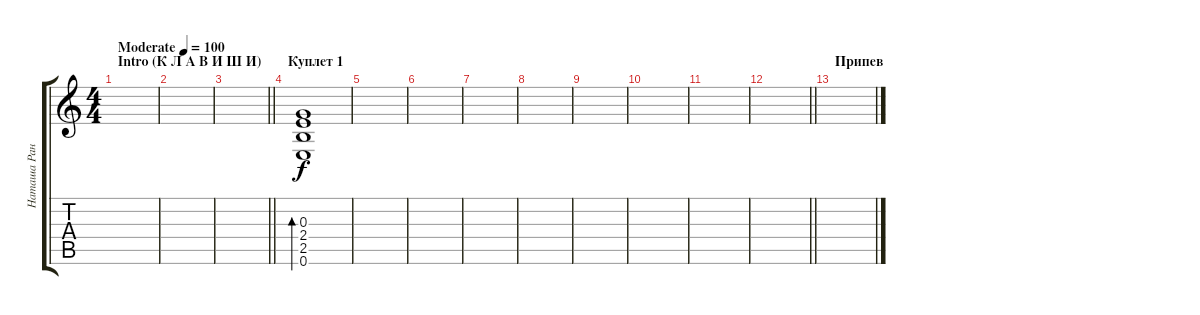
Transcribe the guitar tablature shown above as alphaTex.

\track ("Наташа Ранетка" "Наташа Ран") {instrument overdrivenguitar}
\staff {score tabs}
\tuning (E4 B3 G3 D3 A2 E2) {hide}
\ts (4 4)
\section ("" "Intro (К Л А В И Ш И)")
\tempo (100 "Moderate")
\clef g2
\ks c
|
|
\barLineRight lightlight
|
\section ("" "Куплет 1")
(0.3 2.4 2.5 0.6).1{bd 240 instrument acousticguitarsteel} |
|
|
|
|
|
|
|
\barLineRight lightlight
|
\section ("" "Припев")
